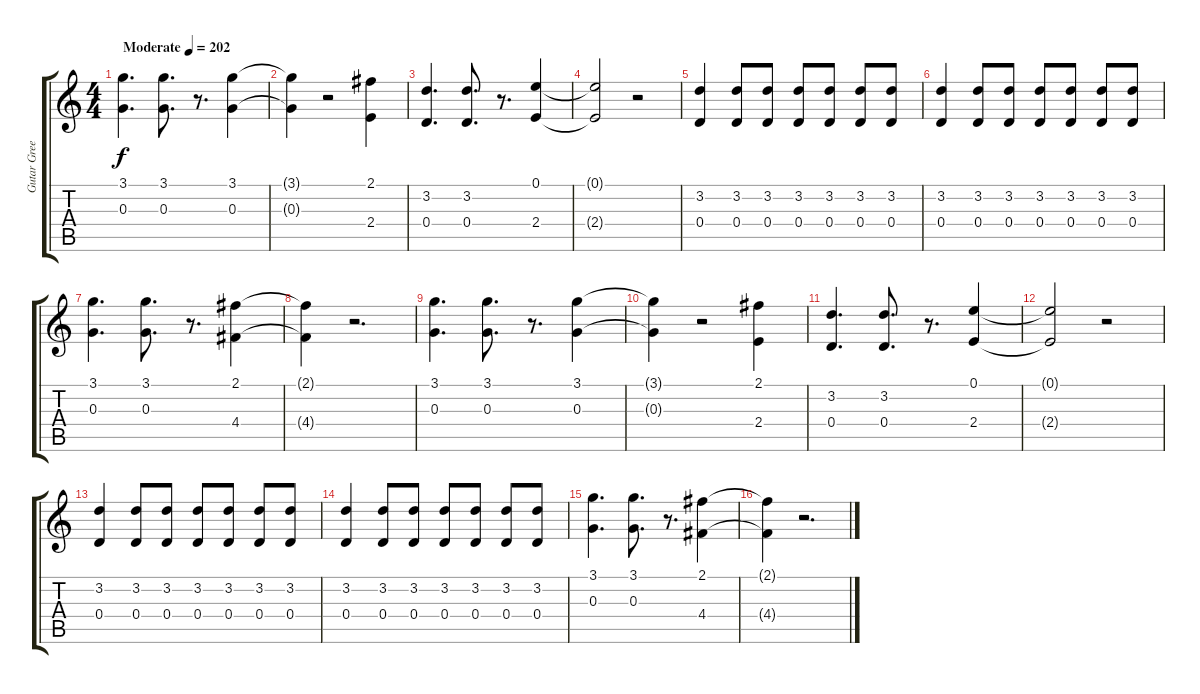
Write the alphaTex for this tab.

\track ("Gutar Green" "Gutar Gree") {instrument acousticguitarnylon}
\staff {score tabs}
\tuning (E4 B3 G3 D3 A2 E2) {hide}
\ts (4 4)
\tempo (202 "Moderate")
\clef g2
\ks c
(3.1 0.3).4{d dy f instrument acousticguitarnylon} (3.1 0.3).8{d} r.8{d} (3.1 0.3).4 |
(3.1{t} 0.3{t}).4 r.2 (2.1 2.4).4 |
(3.2 0.4).4{d} (3.2 0.4).8{d} r.8{d} (0.1 2.4).4 |
(0.1{t} 2.4{t}).2 r.2 |
(3.2 0.4).4 (3.2 0.4).8 (3.2 0.4).8 (3.2 0.4).8 (3.2 0.4).8 (3.2 0.4).8 (3.2 0.4).8 |
(3.2 0.4).4 (3.2 0.4).8 (3.2 0.4).8 (3.2 0.4).8 (3.2 0.4).8 (3.2 0.4).8 (3.2 0.4).8 |
(3.1 0.3).4{d} (3.1 0.3).8{d} r.8{d} (2.1 4.4).4 |
(2.1{t} 4.4{t}).4 r.2{d} |
(3.1 0.3).4{d} (3.1 0.3).8{d} r.8{d} (3.1 0.3).4 |
(3.1{t} 0.3{t}).4 r.2 (2.1 2.4).4 |
(3.2 0.4).4{d} (3.2 0.4).8{d} r.8{d} (0.1 2.4).4 |
(0.1{t} 2.4{t}).2 r.2 |
(3.2 0.4).4 (3.2 0.4).8 (3.2 0.4).8 (3.2 0.4).8 (3.2 0.4).8 (3.2 0.4).8 (3.2 0.4).8 |
(3.2 0.4).4 (3.2 0.4).8 (3.2 0.4).8 (3.2 0.4).8 (3.2 0.4).8 (3.2 0.4).8 (3.2 0.4).8 |
(3.1 0.3).4{d} (3.1 0.3).8{d} r.8{d} (2.1 4.4).4 |
(2.1{t} 4.4{t}).4 r.2{d}
